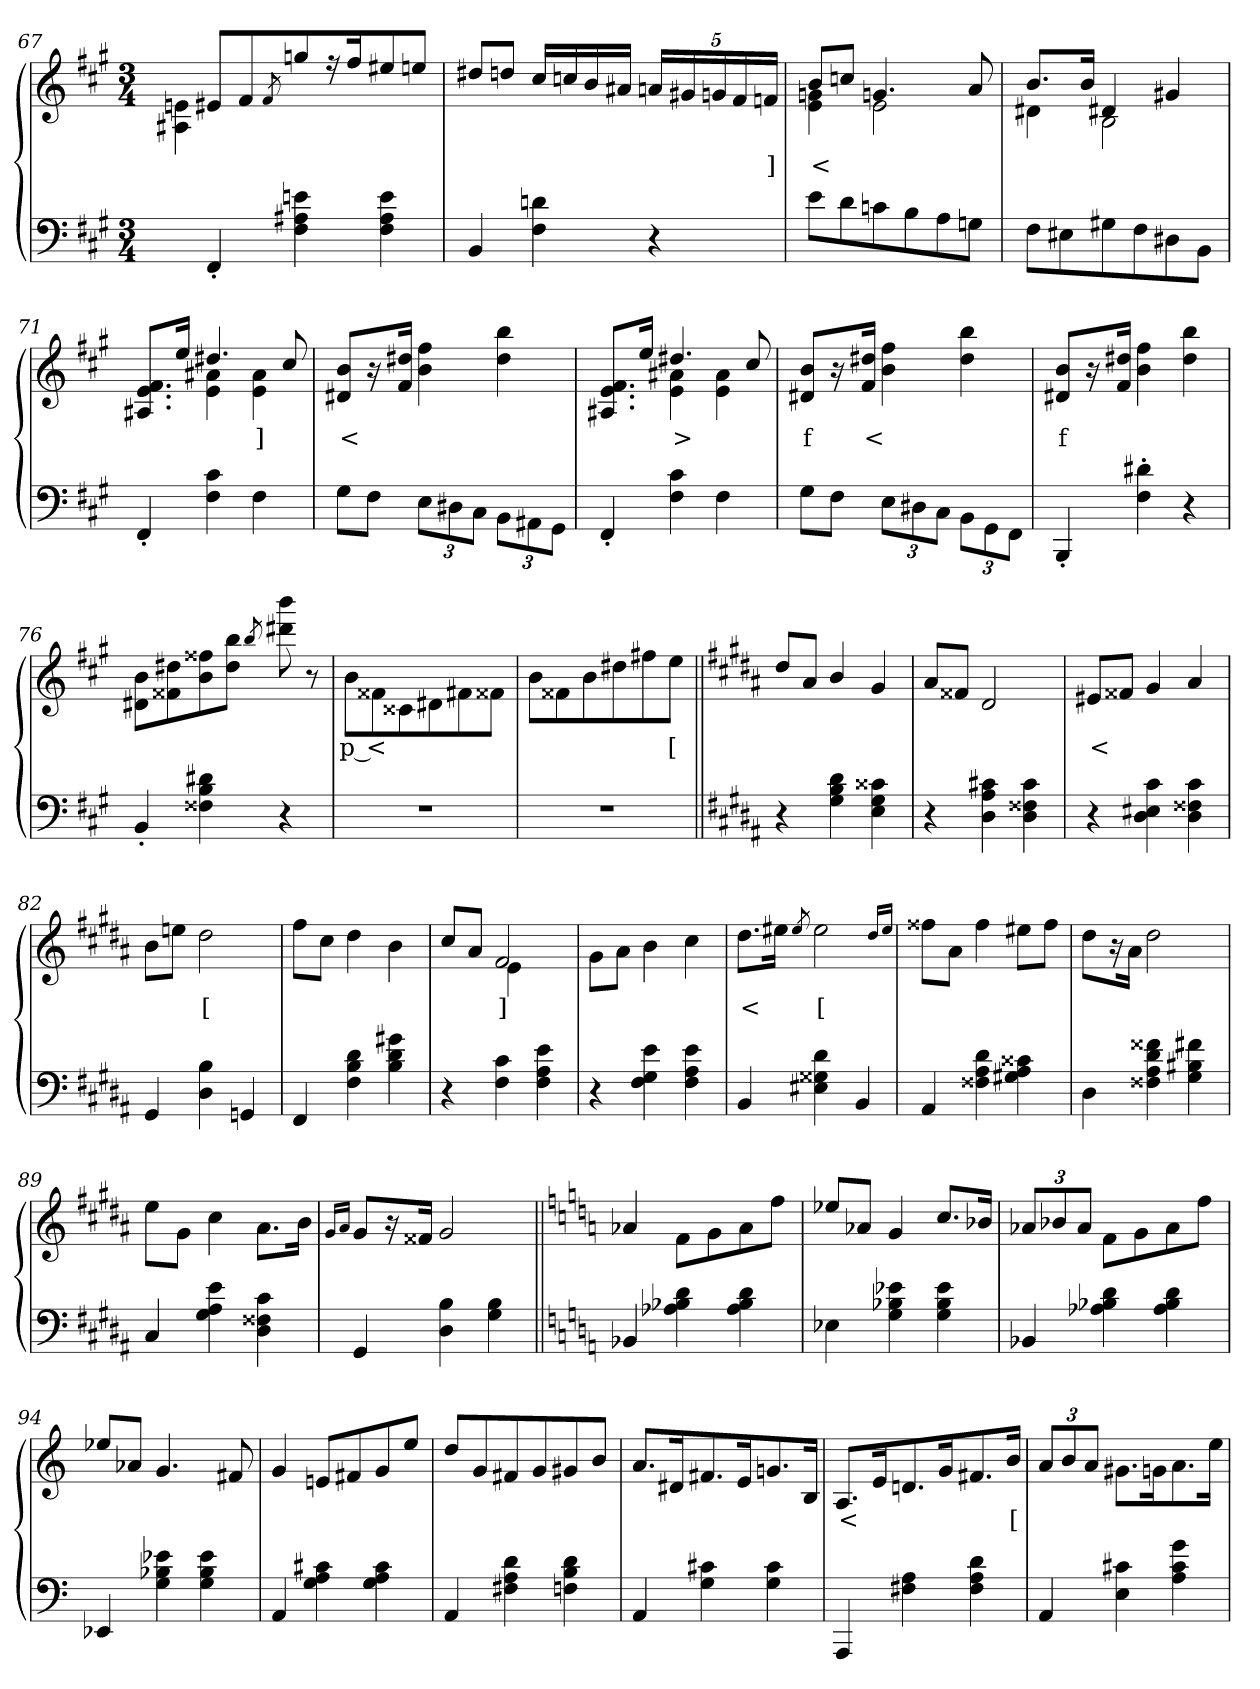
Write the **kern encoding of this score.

**kern	**kern	**text
*part2	*part1	*part1
*staff2	*staff1	*staff1
*clefF4	*clefG2	*
*k[f#c#g#]	*k[f#c#g#]	*
*M3/4	*M3/4	*
=67	=67	=67
*	*^	*
4FF#'>	8e#XL	4en 4A#X	.
.	8f#	.	.
.	8qf#/	.	.
4en 4A#X 4F#	8ggn	2ryy	.
.	16r	.	.
.	16ff#	.	.
4e 4A# 4F#	8ee#	.	.
.	8eenJ	.	.
*	*v	*v	*
=68	=68	=68
4BB	8dd#X/L	.
.	8ddnJ	.
4dn 4F#	16cc#/LL	.
.	16ccn	.
.	16b	.
.	16a#XJJ	.
4r	20anLL	.
.	20g#X	.
.	20gn	.
.	20f#	.
.	20fnJJ	]
=69	=69	=69
*	*^	*
8eL	8bL	4gn 4e	<
8d	8ccnJ	.	.
8cn	4.gn	2e	.
8B	.	.	.
8A	.	.	.
8GnJ	8a	.	.
=70	=70	=70	=70
8F#L	8.bL	4d#	.
8E#X	.	.	.
.	16bJk	.	.
8G#X	4d#X	2B	.
8F#	.	.	.
8D#X	4g#X	.	.
8BBJ	.	.	.
=71	=71	=71	=71
4FF#'>	8.f# 8.e 8.A#XL	4ryy	.
.	16eeJk	.	.
4c# 4F#	4.dd#X	4a# 4e	.
4F#	.	4a# 4e	]
.	8cc#	.	.
*	*v	*v	*
=72	=72	=72
8G#L	8b 8d#XL	<
8F#J	16r	.
.	16dd# 16f#Jk	.
12EL	4ff# 4b	.
12D#X	.	.
12C#J	.	.
12BB\L	4bb 4dd#	.
12AA#X	.	.
12GG#J	.	.
=73	=73	=73
*	*^	*
4FF#'>	8.f# 8.e 8.A#XL	4ryy	.
.	16eeJk	.	.
4c# 4F#	4.dd#X	4a# 4e	>
4F#	.	4a# 4e	.
.	8cc#	.	.
*	*v	*v	*
=74	=74	=74
8G#L	8b 8d#XL	f
8F#J	16r	.
.	16dd# 16f#Jk	<
12EL	4ff# 4b	.
12D#X	.	.
12C#J	.	.
12BB\L	4bb 4dd#	.
12GG#	.	.
12FF#J	.	.
=75	=75	=75
4BBB'>	8b 8d#XL	f
.	16r	[
.	16dd# 16f#Jk	.
4d#X'> 4F#'>	4ff# 4b	.
4r	4bb 4dd#	.
=76	=76	=76
4BB'>	8b 8d#XL	.
.	8dd# 8f##X	.
4d#X 4B 4F##X	8ff## 8b	.
.	8bb 8dd#J	.
.	8qbb/	.
4r	8bbb 8ddd#	.
.	8r	.
=77	=77	=77
2.r	8b\L	p <
.	8f##X	.
.	8c##X	.
.	8d#X	.
.	8f#X	.
.	8f##XJ	.
=78	=78	=78
2.r	8bL	.
.	8f##X	.
.	8b	.
.	8dd#X	.
.	8ff#X	.
.	8eeJ	[
=79||	=79||	=79||
*k[f#c#g#d#a#]	*k[f#c#g#d#a#]	*
4r	8dd#/L	.
.	8a#J	.
4d# 4B 4G#	4b/	.
4c##X 4G# 4E	4g#	.
=80	=80	=80
4r	8a#L	.
.	8f##XJ	.
4c#X 4A# 4D#	2d#	.
4c# 4F##X 4D#	.	.
=81	=81	=81
4r	8e#XL	<
.	8f##XJ	.
4c# 4E#X 4D#	4g#	.
4c# 4F##X 4D#	4a#	.
=82	=82	=82
4GG#	8bL	.
.	8eenJ	.
4B 4D#	2dd#	[
4GGn	.	.
=83	=83	=83
4FF#	8ff#L	.
.	8cc#J	.
4d# 4B 4F#	4dd#	.
4g#X 4d# 4B	4b	.
=84	=84	=84
*	*^	*
4r	8cc#/L	4ryy	.
.	8a#J	.	.
4c# 4F#	2f#	4e	]
4e 4A# 4F#	.	4ryy	.
*	*v	*v	*
=85	=85	=85
4r	8g#\L	.
.	8a#J	.
4e 4G# 4F#	4b	.
4e 4A# 4F#	4cc#	.
=86	=86	=86
4BB	8.dd#L	<
.	16ee#XJk	.
.	8qee#/	.
4d# 4G##X 4E#X	2ee#	[
4BB	.	.
.	16qqdd#/LL	.
.	16qqee#/JJ	.
=87	=87	=87
4AA#	8ff##XL	.
.	8a#J	.
4d# 4A# 4F##X	4ff##	.
4c##X 4A# 4G#X	8ee#XL	.
.	8ff##J	.
=88	=88	=88
4D#	8dd#L	.
.	16r	.
.	16a#Jk	.
4f##X 4d# 4A# 4F##X	2dd#	.
4f#X 4B#X 4G#	.	.
=89	=89	=89
4C#	8eeL	.
.	8g#J	.
4e 4A# 4G#	4cc#	.
4c# 4F##X 4D#	8.a#\L	.
.	16bJk	.
=90	=90	=90
.	16qqg#/LL	.
.	16qqa#/JJ	.
4GG#	8g#L	.
.	16r	.
.	16f##XJk	.
4B 4D#	2g#	.
4B 4G#	.	.
=91||	=91||	=91||
*k[]	*k[]	*
4BB-X	4a-X	.
4d 4B- 4A-X	8fL	.
.	8g	.
4d 4B- 4A-	8a-	.
.	8ffJ	.
=92	=92	=92
4E-X	8ee-X/L	.
.	8a-XJ	.
4e- 4B-X 4G	4g	.
4e- 4B- 4G	8.cc/L	.
.	16b-XJk	.
=93	=93	=93
4BB-X	12a-XL	.
.	12b-X	.
.	12a-J	.
4d 4B- 4A-X	8fL	.
.	8g	.
4d 4B- 4A-	8a-	.
.	8ffJ	.
=94	=94	=94
4EE-X	8ee-X/L	.
.	8a-XJ	.
4e- 4B-X 4G	4.g	.
4e- 4B- 4G	.	.
.	8f#X	.
=95	=95	=95
4AA	4g	.
4c#X 4A 4G	8enL	.
.	8f#X	.
4c# 4A 4G	8g	.
.	8eeJ	.
=96	=96	=96
4AA	8ddL	.
.	8g	.
4d 4A 4F#X	8f#X	.
.	8g	.
4d 4B 4Fn	8g#X	.
.	8bJ	.
=97	=97	=97
4AA	8.aL	.
.	16d#X	.
4c#X 4G	8.f#X	.
.	16e	.
4c# 4G	8.gn	.
.	16BJk	.
=98	=98	=98
4AAA	8.AL	<
.	16e	.
4A 4F#X	8.dn	.
.	16g	.
4d 4A 4F#	8.f#X	.
.	16bJk	[
=99	=99	=99
4AA	12aL	.
.	12b	.
.	12aJ	.
4c#X 4E	8.g#XL	.
.	16gn	.
4g 4c# 4A	8.a	.
.	16eeJk	.
=	=	=
*-	*-	*-
